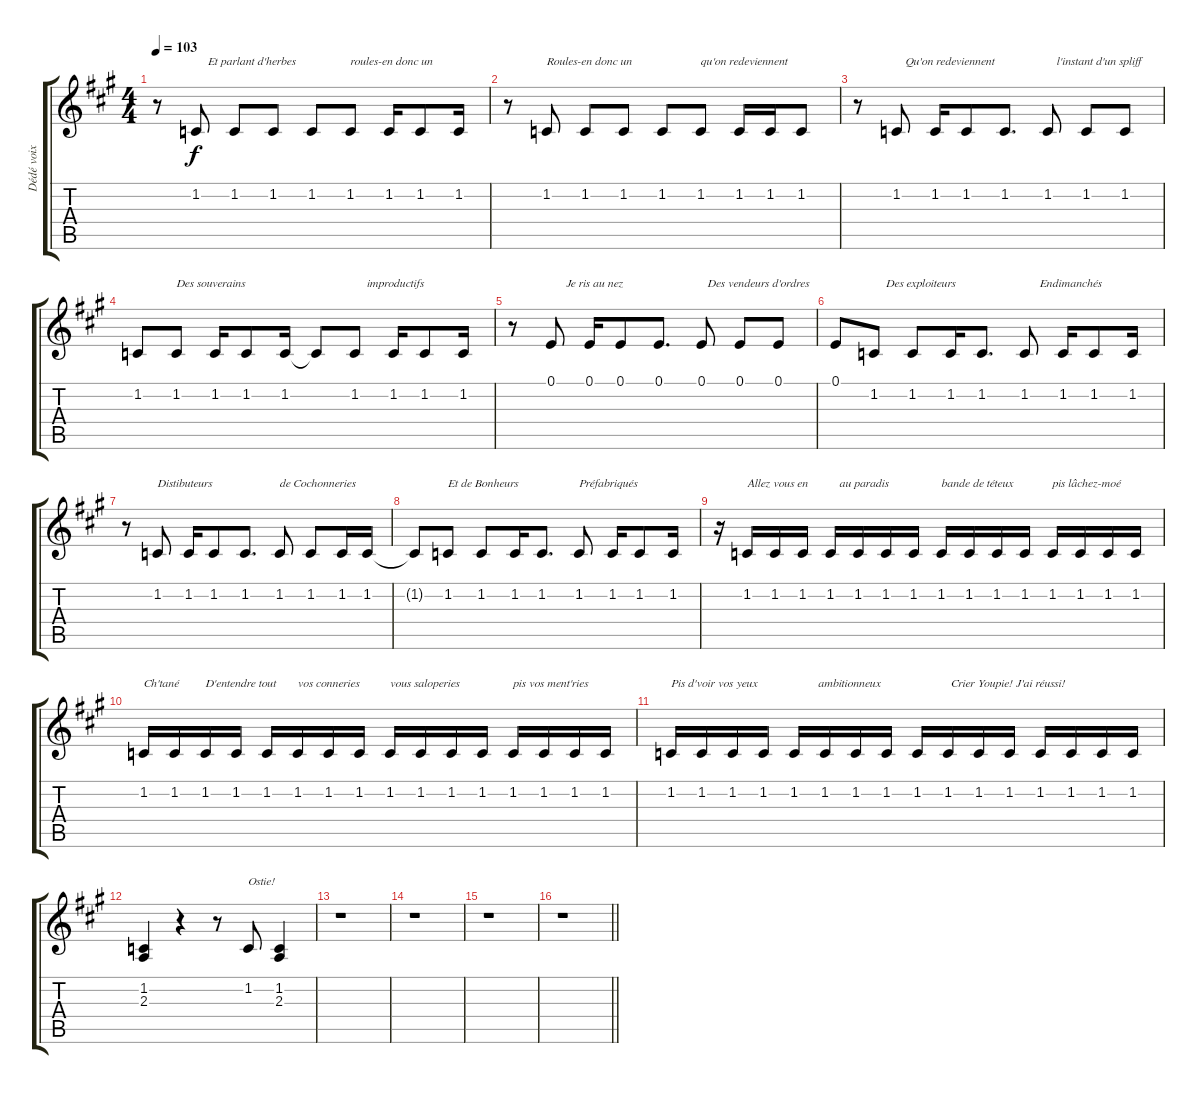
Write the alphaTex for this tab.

\track ("Dédé voix" "Dédé voix") {instrument sopranosax}
\staff {score tabs}
\tuning (E4 B3 G3 D3 A2 E2) {hide}
\ts (4 4)
\tempo 103
\clef g2
\ks a
r.8{dy f} 1.2.8{txt "    Et parlant d'herbes"} 1.2.8 1.2.8 1.2.8 1.2.8{txt "roules-en donc un"} 1.2.16 1.2.8 1.2.16 |
r.8 1.2.8{txt "Roules-en donc un"} 1.2.8 1.2.8 1.2.8 1.2.8{txt "qu'on redeviennent"} 1.2.16 1.2.16 1.2.8 |
r.8 1.2.8{txt "   Qu'on redeviennent"} 1.2.16 1.2.8 1.2.8{d} 1.2.8{txt "   l'instant d'un spliff"} 1.2.8 1.2.8 |
1.2.8 1.2.8{txt "Des souverains"} 1.2.16 1.2.8 1.2.16 1.2{t}.8 1.2.8{txt "    improductifs"} 1.2.16 1.2.8 1.2.16 |
r.8 0.1.8{txt "     Je ris au nez"} 0.1.16 0.1.8 0.1.8{d} 0.1.8{txt "  Des vendeurs d'ordres"} 0.1.8 0.1.8 |
0.1.8 1.2.8{txt "    Des exploiteurs"} 1.2.8 1.2.16 1.2.8{d} 1.2.8{txt "     Endimanchés"} 1.2.16 1.2.8 1.2.16 |
r.8 1.2.8{txt "Distibuteurs"} 1.2.16 1.2.8 1.2.8{d} 1.2.8{txt "de Cochonneries"} 1.2.8 1.2.16 1.2.16 |
1.2{t}.8 1.2.8{txt "Et de Bonheurs"} 1.2.8 1.2.16 1.2.8{d} 1.2.8{txt "Préfabriqués"} 1.2.16 1.2.8 1.2.16 |
r.16 1.2.16{txt "Allez vous en"} 1.2.16 1.2.16 1.2.16{txt "   au paradis"} 1.2.16 1.2.16 1.2.16 1.2.16{txt "bande de téteux"} 1.2.16 1.2.16 1.2.16 1.2.16{txt "pis lâchez-moé"} 1.2.16 1.2.16 1.2.16 |
1.2.16{txt "Ch'tané"} 1.2.16 1.2.16{txt "D'entendre tout"} 1.2.16 1.2.16 1.2.16{txt "vos conneries"} 1.2.16 1.2.16 1.2.16{txt "vous saloperies"} 1.2.16 1.2.16 1.2.16 1.2.16{txt "pis vos ment'ries"} 1.2.16 1.2.16 1.2.16 |
1.2.16{txt "Pis d'voir vos yeux"} 1.2.16 1.2.16 1.2.16 1.2.16{txt "        ambitionneux"} 1.2.16 1.2.16 1.2.16 1.2.16 1.2.16{txt " Crier Youpie! J'ai réussi!"} 1.2.16 1.2.16 1.2.16 1.2.16 1.2.16 1.2.16 |
(1.2 2.3).4 r.4 r.8 1.2.8{txt "Ostie!"} (1.2 2.3).4 |
r.1 |
r.1 |
r.1 |
\barLineRight lightlight
r.1
